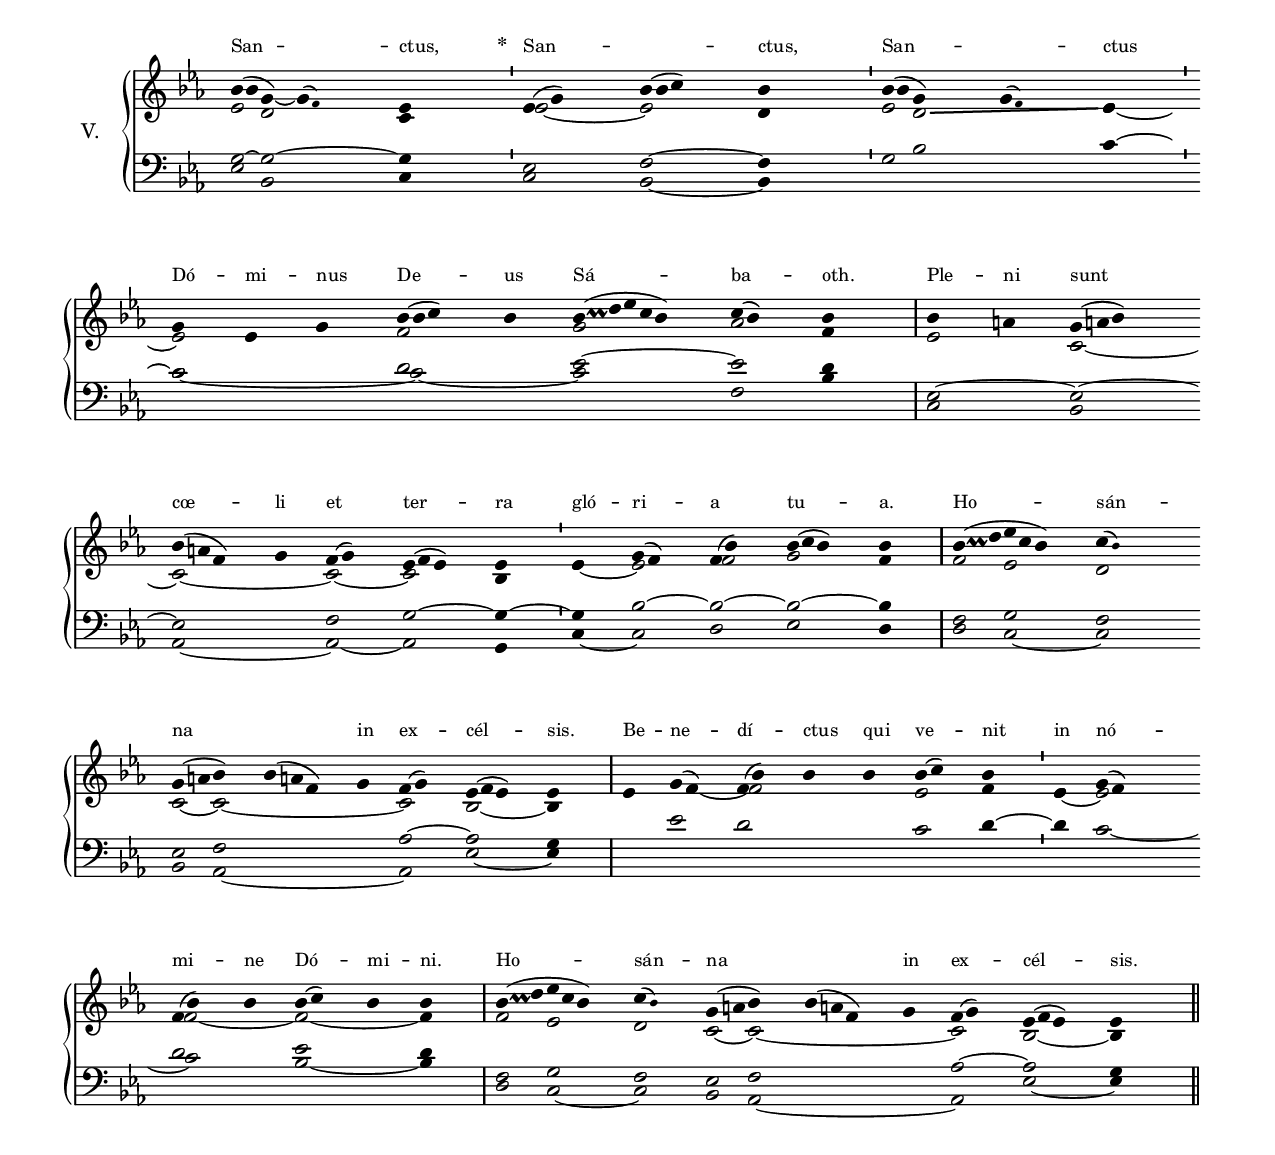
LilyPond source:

\version "2.18"
\include "gregorian.ly"
\include "noh2.ily"

%Page reference: page v.94
%(volume.page)

global = {
 \key ees \major
 \cadenzaOn 
 \override Glissando #'thickness = #2.0
}

chantText = \lyricmode {
San -- ctus, 
\set stanza = " * " San -- _ ctus, San -- _ ctus Dó -- mi -- nus De -- us Sá -- ba -- oth. 
Ple -- ni sunt cœ -- li et ter -- ra gló -- ri -- a tu -- a. 
Ho -- sán -- na _ in ex -- cél -- sis. 
Be -- ne -- dí -- ctus qui ve -- nit in nó -- mi -- ne Dó -- mi -- ni. 
Ho -- sán -- na _ in ex -- cél -- sis. }

chantMusic = {
\tieDown   bes'4 ( bes'4 g'4) ~ g'4 ( \once \tweak #'font-size #-4 f' ) ees'4 \divisioMinima
 ees'4 ( g'4) bes'4 ( bes'4 c''4) bes'4 \divisioMinima
 bes'4 ( bes'4 g'4) g'4 ( \once \tweak #'font-size #-4 f' ) ees'4 \divisioMinima
 \forceBreak
 g'4 ees'4 g'4 bes'4 ( bes'4 c''4) bes'4 bes'4 ( \quil c'' d''4 ees''4 c''4 bes'4) c''4 ( bes'4) bes'4 \divisioMaxima
 bes'4  a'4  g'4 ( a'4 bes'4) \forceBreak
  bes'4 ( a'4 f'4) g'4 f'4 ( g'4) ees'4 ( f'4 ees'4) ees'4 \divisioMinima
 ees'4 g'4 ( f'4) f'4 ( bes'4) bes'4 ( c''4 bes'4) bes'4 \divisioMaxima
 bes'4 ( \quil c'' d''4 ees''4 c''4 bes'4) c''4 ( \once \tweak #'font-size #-4 bes' ) \forceBreak
  g'4 ( a'4 bes'4) bes'4 ( a'4 f'4) g'4 f'4 ( g'4) ees'4 ( f'4 ees'4) ees'4 \divisioMaxima
 ees'4 g'4 ( f'4) f'4 ( bes'4) bes'4 bes'4 bes'4 ( c''4) bes'4 \divisioMinima
 ees'4 g'4 ( f'4) \forceBreak
 f'4 ( bes'4) bes'4 bes'4 ( c''4) bes'4 bes'4 \divisioMaxima
 bes'4 ( \quil c'' d''4 ees''4 c''4 bes'4) c''4 ( \once \tweak #'font-size #-4 bes' )  g'4 ( a'4 bes'4) bes'4 ( a'4 f'4) g'4 f'4 ( g'4) ees'4 ( f'4 ees'4) ees'4 \finalis

}

altoMusic = {
ees'2 d'2*3/2 c'4 \divisioMinima
ees'2 ~ ees'2*3/2 d'4 \divisioMinima
ees'2 d'2*3/2 -\tweak Glissando.Y-offset #-0.8 \glissando ees'4 ~ \divisioMinima
ees'2*3/2 f'2*4/2 g'2*6/2 aes'2 f'4 \divisioMaxima
ees'2 c'2*3/2 ~ c'2*4/2 ~ c'2 ~ c'2*3/2 bes4 \divisioMinima
ees'4 ~ ees'2 f'2 g'2*3/2 f'4 \divisioMaxima
f'2*3/2 ees'2*3/2 d'2 c'2 ~ c'2*5/2 ~ c'2 bes2*3/2 ~ bes4 \divisioMaxima
r2 f'4 ~ f'2*4/2 ees'2 f'4 \divisioMinima
ees'4 ~ ees'2 f'2*3/2 ~ f'2*3/2 ~ f'4 \divisioMaxima
f'2*3/2 ees'2*3/2 d'2 c'2 ~ c'2*5/2 ~ c'2 bes2*3/2 ~ bes4 \finalis
}

tenorMusic = {
g2 ~ g2*3/2 ~ g4 \divisioMinima
ees2 f2*3/2 ~ f4 \divisioMinima
g2 bes2*3/2 c'4 ~ \divisioMinima
c'2*3/2 d'2*4/2 ees'2*6/2 ~ ees'2 d'4 \divisioMaxima
ees2 ~ ees2*3/2 ~ ees2*4/2 f2 g2*3/2 ~ g4 ~ \divisioMinima
g4 bes2 ~ bes2 ~ bes2*3/2 ~ bes4 \divisioMaxima
f2*3/2 g2*3/2 f2 ees2 f2*5/2 aes2 ~ aes2*3/2 g4 \divisioMaxima
r4 ees'2 d'2*4/2 c'2 d'4 ~ \divisioMinima
d'4 r2 d'2*3/2 ees'2*3/2 d'4 \divisioMaxima
f2*3/2 g2*3/2 f2 ees2 f2*5/2 aes2 ~ aes2*3/2 g4 \finalis
}

bassMusic = {
ees2 bes,2*3/2 c4 \divisioMinima
c2 bes,2*3/2 ~ bes,4 \divisioMinima
r2*6/2 \divisioMinima
c'2*3/2 ~ c'2*4/2 ~ c'2*6/2 f2 bes4 \divisioMaxima
c2 bes,2*3/2 aes,2*4/2 ~ aes,2 ~ aes,2*3/2 g,4 \divisioMinima
c4 ~ c2 d2 ees2*3/2 d4 \divisioMaxima
d2*3/2 c2*3/2 ~ c2 bes,2 aes,2*5/2 ~ aes,2 ees2*3/2 ~ ees4 \divisioMaxima
r2*10/2 \divisioMinima
r4 c'2 ~ c'2*3/2 bes2*3/2 ~ bes4 \divisioMaxima
d2*3/2 c2*3/2 ~ c2 bes,2 aes,2*5/2 ~ aes,2 ees2*3/2 ~ ees4 \finalis
}

voiceLines = {
\voiceLineStyle


}

\score{
  <<
    \new Lyrics
    \new GrandStaff <<
      \set GrandStaff.autoBeaming = ##f
      \set GrandStaff.instrumentName = \markup \center-column {
        "V."
      }
      \new Staff = up <<
        \new Voice = "chant" {
          \voiceOne \global \chantMusic
        }
        \new Voice {
          \voiceTwo \global \altoMusic
        }
      >>

      \new Staff = down <<
        \clef bass
        \new Voice {
          \voiceOne \global \tenorMusic
        }
        \new Voice {
          \voiceTwo \global \bassMusic
        }
	\new Voice {
        \voiceThree \global \voiceLines
        }
      >>
    >>
    \context Lyrics {
      \lyricsto chant {
      \chantText
    }
    }
  >>
  \layout{
  }
  
}
